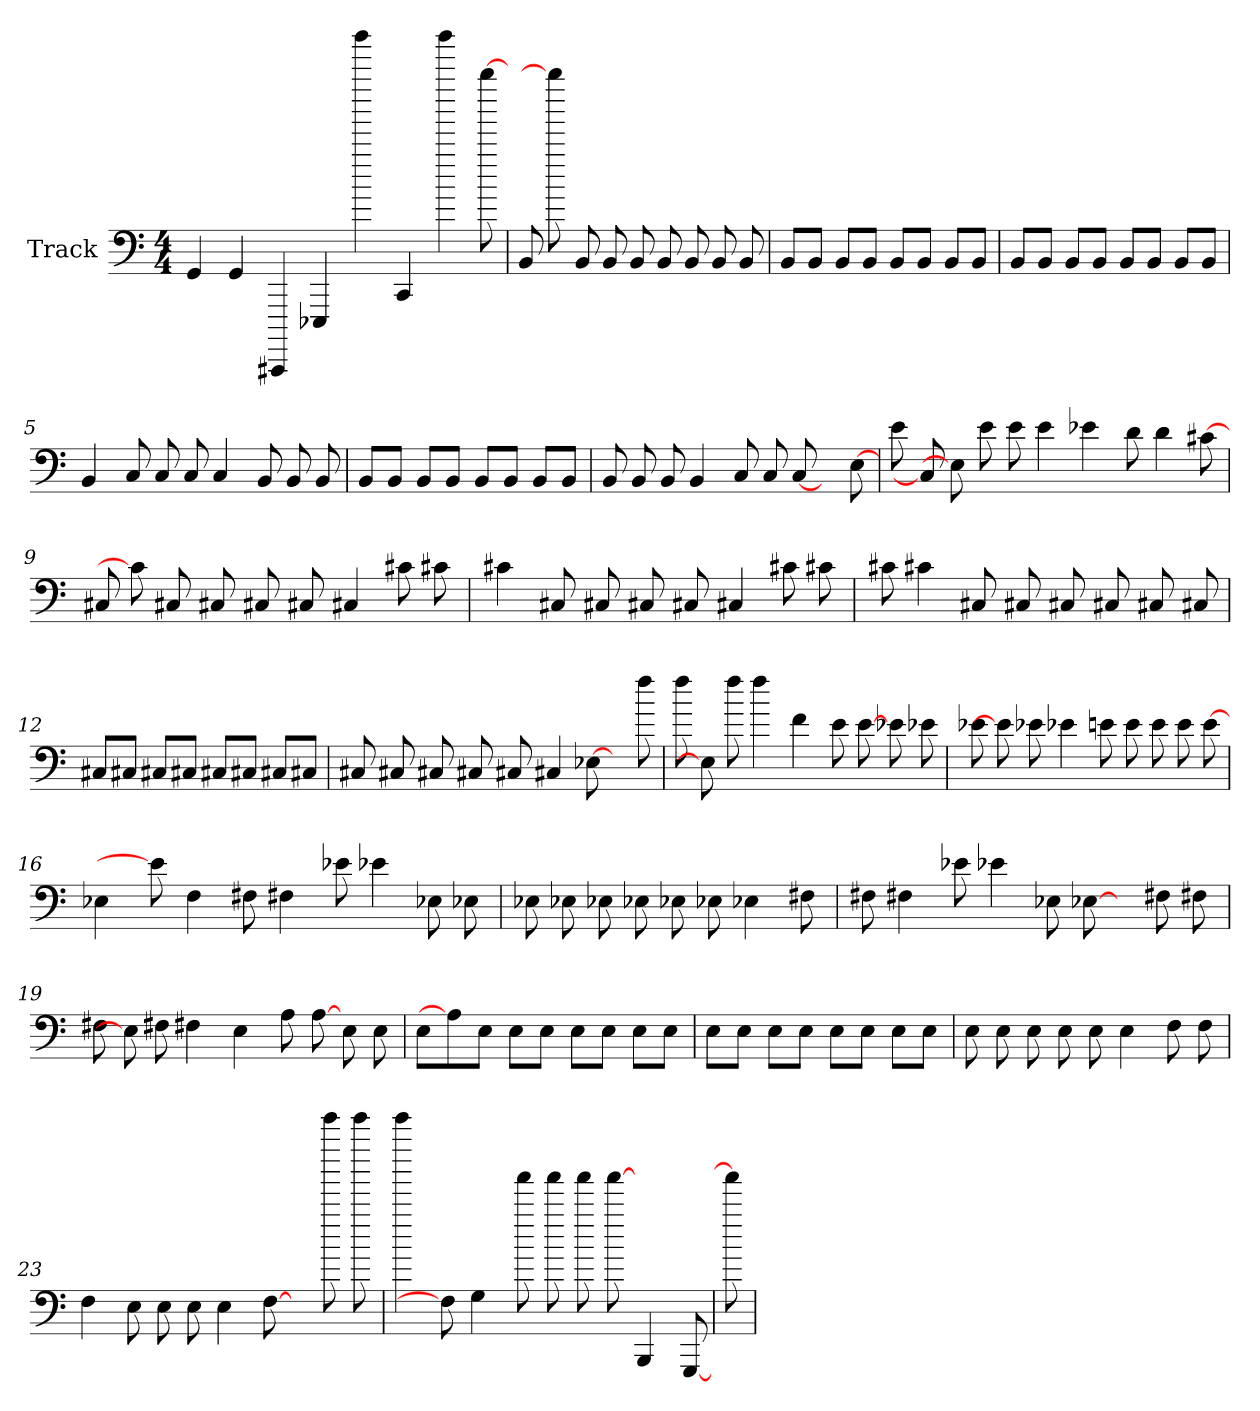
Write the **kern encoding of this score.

**kern
*part1
*staff1
*I"Track
*clefF4
*M4/4
*MM120
=1
4CCCCC
4FFFFF
4CCCC#X
4EEE-X
4bbbbb
4CC
4bbbbb
[8bbbb
=2
8BB
8bbbb]
8BB
8BB
8BB
8BB
8BB
8BB
8BB
=3
8BB/L
8BB/J
8BB/L
8BB/J
8BB/L
8BB/J
8BB/L
8BB/J
=4
8BB/L
8BB/J
8BB/L
8BB/J
8BB/L
8BB/J
8BB/L
8BB/J
=5
4BB
8C
8C
8C
4C
8BB
8BB
8BB
=6
8BB/L
8BB/J
8BB/L
8BB/J
8BB/L
8BB/J
8BB/L
8BB/J
=7
8BB
8BB
8BB
4BB
8C
8C
[8C
8ryy
[8E
=8
8e
8C]
8E]
8e
8e
4e
4e-X
8d
4d
[8c#X
=9
8C#X
8c#]
8C#X
8C#X
8C#X
8C#X
4C#X
8c#X
8c#X
=10
4c#X
8C#X
8C#X
8C#X
8C#X
4C#X
8c#X
8c#X
=11
8c#X
4c#X
8C#X
8C#X
8C#X
8C#X
8C#X
8C#X
=12
8C#X/L
8C#X/J
8C#X/L
8C#X/J
8C#X/L
8C#X/J
8C#X/L
8C#X/J
=13
8C#X
8C#X
8C#X
8C#X
8C#X
4C#X
[8E-X
8ryy
8ff
=14
8ff
8E-]
8ff
4ff
4f
8e
[8e
8e-X
8e-X
=15
8e-X
8e]
8e-X
4e-X
8e
8e
8e
8e
[8e
=16
4E-X
8e]
4F
8F#X
4F#X
8e-X
4e-X
8E-X
8E-X
=17
8E-X
8E-X
8E-X
8E-X
8E-X
8E-X
4E-X
8F#X
=18
8F#X
4F#X
8e-X
4e-X
8E-X
[8E-X
8ryy
8F#X
8F#X
=19
8F#X
8E-]
8F#X
4F#X
4E
8A
[8A
8E
8E
=20
8E\L
8A]
8E\J
8E\L
8E\J
8E\L
8E\J
8E\L
8E\J
=21
8E\L
8E\J
8E\L
8E\J
8E\L
8E\J
8E\L
8E\J
=22
8E
8E
8E
8E
8E
4E
8F
8F
=23
4F
8E
8E
8E
4E
[8F
8ryy
8eeeee
8eeeee
=24
4eeeee
8F]
4G
8aaa
8aaa
8aaa
[8aaa
4BBB
[8GGG
=25
8aaa]
=
*-
